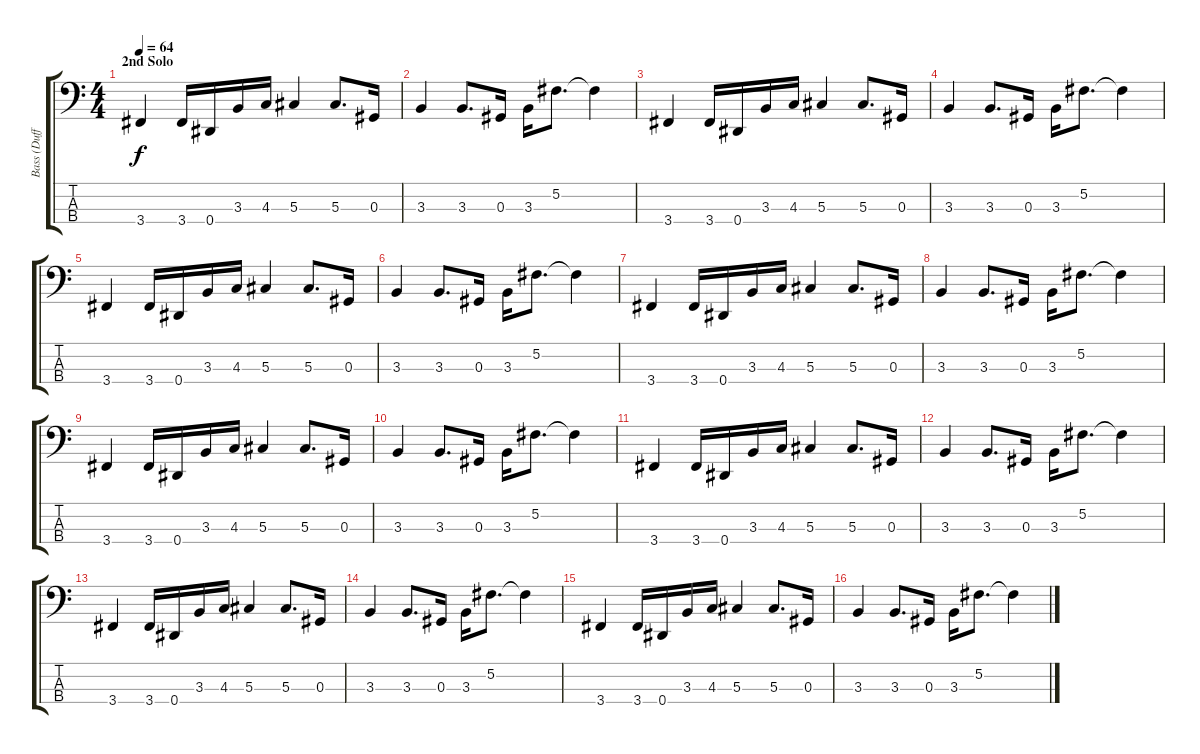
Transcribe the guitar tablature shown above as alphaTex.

\track ("Bass (Duff)" "Bass (Duff") {instrument electricbasspick}
\staff {score tabs}
\tuning (Gb2 Db2 Ab1 Eb1) {hide}
\ts (4 4)
\section ("" "2nd Solo")
\tempo 64
\clef f4
\ks c
3.4.4{dy f} 3.4.16 0.4.16 3.3.16 4.3.16 5.3.4 5.3.8{d} 0.3.16 |
3.3.4 3.3.8{d} 0.3.16 3.3.16 5.2.8{d} 5.2{t}.4 |
3.4.4 3.4.16 0.4.16 3.3.16 4.3.16 5.3.4 5.3.8{d} 0.3.16 |
3.3.4 3.3.8{d} 0.3.16 3.3.16 5.2.8{d} 5.2{t}.4 |
3.4.4 3.4.16 0.4.16 3.3.16 4.3.16 5.3.4 5.3.8{d} 0.3.16 |
3.3.4 3.3.8{d} 0.3.16 3.3.16 5.2.8{d} 5.2{t}.4 |
3.4.4 3.4.16 0.4.16 3.3.16 4.3.16 5.3.4 5.3.8{d} 0.3.16 |
3.3.4 3.3.8{d} 0.3.16 3.3.16 5.2.8{d} 5.2{t}.4 |
3.4.4 3.4.16 0.4.16 3.3.16 4.3.16 5.3.4 5.3.8{d} 0.3.16 |
3.3.4 3.3.8{d} 0.3.16 3.3.16 5.2.8{d} 5.2{t}.4 |
3.4.4 3.4.16 0.4.16 3.3.16 4.3.16 5.3.4 5.3.8{d} 0.3.16 |
3.3.4 3.3.8{d} 0.3.16 3.3.16 5.2.8{d} 5.2{t}.4 |
3.4.4 3.4.16 0.4.16 3.3.16 4.3.16 5.3.4 5.3.8{d} 0.3.16 |
3.3.4 3.3.8{d} 0.3.16 3.3.16 5.2.8{d} 5.2{t}.4 |
3.4.4 3.4.16 0.4.16 3.3.16 4.3.16 5.3.4 5.3.8{d} 0.3.16 |
3.3.4 3.3.8{d} 0.3.16 3.3.16 5.2.8{d} 5.2{t}.4
